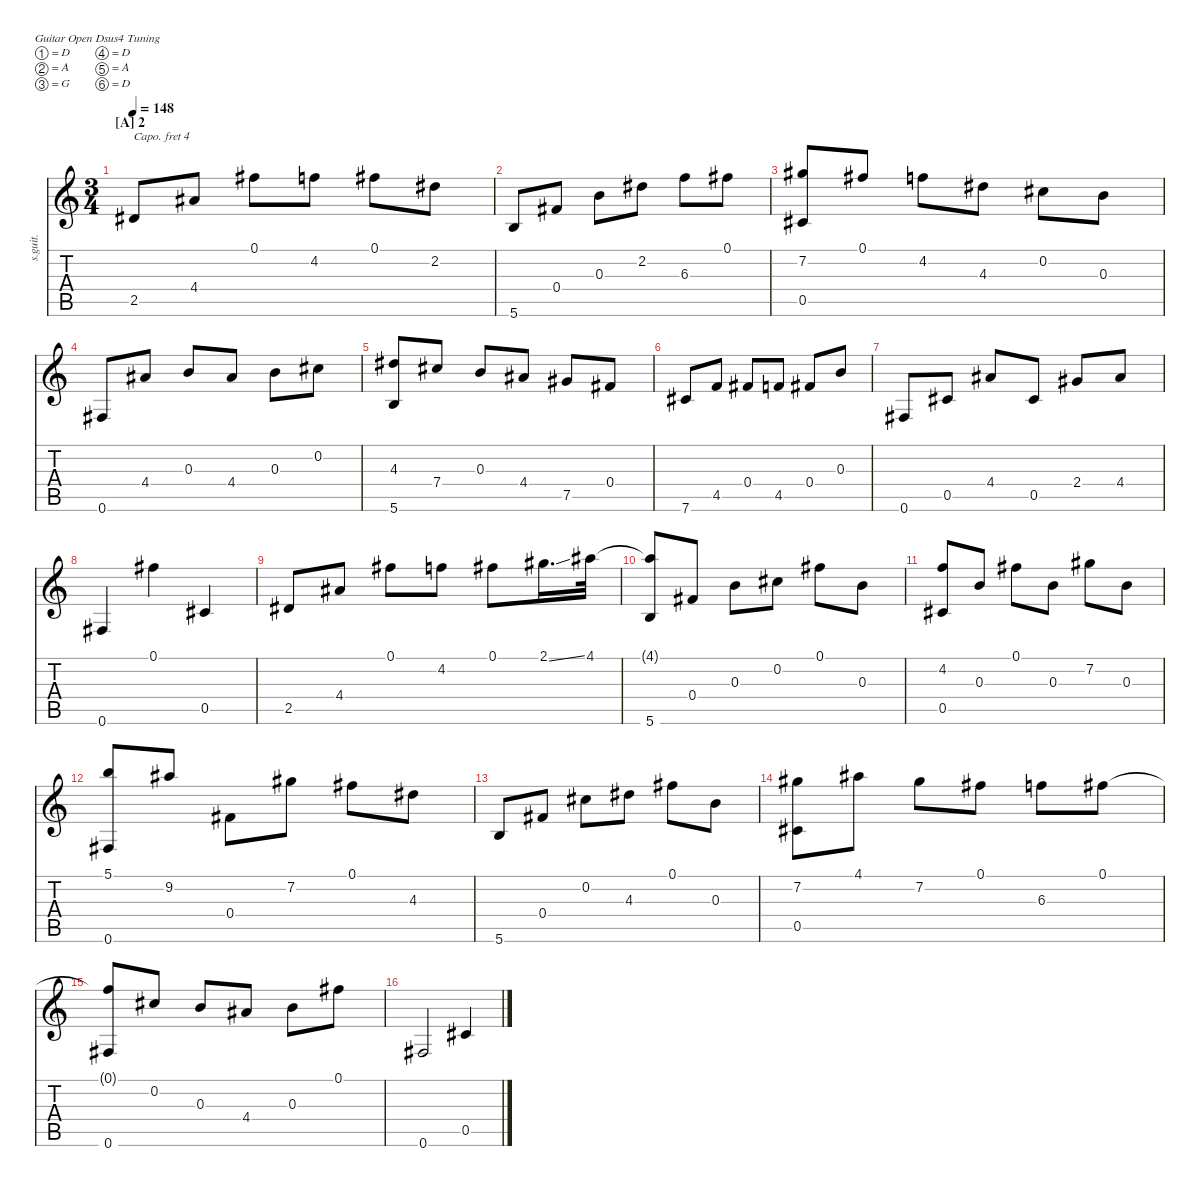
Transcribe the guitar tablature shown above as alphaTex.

\defaultSystemsLayout 4
\hideDynamics
\bracketExtendMode nobrackets
\track ("Steel Guitar" "s.guit.") {defaultSystemsLayout 4 instrument acousticguitarsteel}
\staff {score tabs}
\capo 4
\tuning (D4 A3 G3 D3 A2 D2)
\ts (3 4)
\section ("A" "2")
\tempo 148
\clef g2
\ks c
2.5{acc #}.8{dy mf beam Up} 4.4{acc #}.8{beam Up} 0.1{acc #}.8{beam Down} 4.2.8{beam Down} 0.1{acc #}.8{beam Down} 2.2{acc #}.8{beam Down} |
5.6.8{beam Up} 0.4{acc #}.8{beam Up} 0.3.8{beam Down} 2.2{acc #}.8{beam Down} 6.3.8{beam Down} 0.1{acc #}.8{beam Down} |
(7.2{acc #} 0.5{acc #}).8{beam Up} 0.1{acc #}.8{beam Up} 4.2.8{beam Down} 4.3{acc #}.8{beam Down} 0.2{acc #}.8{beam Down} 0.3.8{beam Down} |
0.6{acc #}.8{beam Up} 4.4{acc #}.8{beam Up} 0.3.8{beam Up} 4.4{acc #}.8{beam Up} 0.3.8{beam Down} 0.2{acc #}.8{beam Down} |
(4.3{acc #} 5.6).8{beam Up} 7.4{acc #}.8{beam Up} 0.3.8{beam Up} 4.4{acc #}.8{beam Up} 7.5{acc #}.8{beam Up} 0.4{acc #}.8{beam Up} |
7.6{acc #}.8{beam Up} 4.5.8{beam Up} 0.4{acc #}.8{beam Up} 4.5.8{beam Up} 0.4{acc #}.8{beam Up} 0.3.8{beam Up} |
0.6{acc #}.8{beam Up} 0.5{acc #}.8{beam Up} 4.4{acc #}.8{beam Up} 0.5{acc #}.8{beam Up} 2.4{acc #}.8{beam Up} 4.4{acc #}.8{beam Up} |
0.6{acc #}.4{beam Up} 0.1{acc #}.4{beam Down} 0.5{acc #}.4{beam Up} |
2.5{acc #}.8{beam Up} 4.4{acc #}.8{beam Up} 0.1{acc #}.8{beam Down} 4.2.8{beam Down} 0.1{acc #}.8{beam Down} 2.1{ss acc #}.16{d beam Down} 4.1{acc #}.32{beam Down} |
(5.6 4.1{t acc #}).8{beam Up} 0.4{acc #}.8{beam Up} 0.3.8{beam Down} 0.2{acc #}.8{beam Down} 0.1{acc #}.8{beam Down} 0.3.8{beam Down} |
(4.2 0.5{acc #}).8{beam Up} 0.3.8{beam Up} 0.1{acc #}.8{beam Down} 0.3.8{beam Down} 7.2{acc #}.8{beam Down} 0.3.8{beam Down} |
(5.1 0.6{acc #}).8{beam Up} 9.2{acc #}.8{beam Up} 0.4{acc #}.8{beam Down} 7.2{acc #}.8{beam Down} 0.1{acc #}.8{beam Down} 4.3{acc #}.8{beam Down} |
5.6.8{beam Up} 0.4{acc #}.8{beam Up} 0.2{acc #}.8{beam Down} 4.3{acc #}.8{beam Down} 0.1{acc #}.8{beam Down} 0.3.8{beam Down} |
(7.2{acc #} 0.5{acc #}).8{beam Down} 4.1{acc #}.8{beam Down} 7.2{acc #}.8{beam Down} 0.1{acc #}.8{beam Down} 6.3.8{beam Down} 0.1{acc #}.8{beam Down} |
(0.1{t acc #} 0.6{acc #}).8{beam Up} 0.2{acc #}.8{beam Up} 0.3.8{beam Up} 4.4{acc #}.8{beam Up} 0.3.8{beam Down} 0.1{acc #}.8{beam Down} |
0.6{acc #}.2{beam Up} 0.5{acc #}.4{beam Up}
